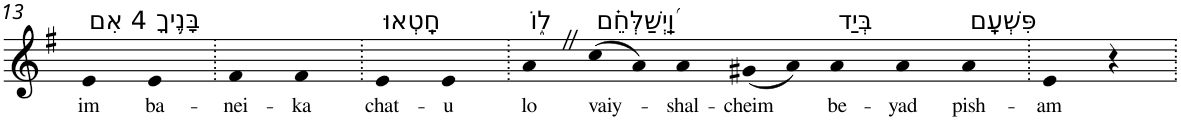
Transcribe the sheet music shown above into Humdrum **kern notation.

**kern	**text
*part1	*part1
*staff1	*staff1
*I"Piano	*
*I'Pno	*
!!LO:PB:g=z
*clefG2	*
*k[f#]	*
*G:	*
=13	=13
!LO:TX:a:t=4 אִם	!
!	!LO:LY:b
4e	im
!LO:TX:a:t=בָּנֶ֥יךָ	!
!	!LO:LY:b
4e	ba-
=14.	=14.
!	!LO:LY:b
4f#	-nei-
!	!LO:LY:b
4f#	-ka
=15.	=15.
!LO:TX:a:t=חָֽטְאוּ	!
!	!LO:LY:b
4e	chat-
!	!LO:LY:b
4e	-u
=16.	=16.
!LO:TX:a:t=ל֑וֹ	!
!	!LO:LY:b
4aZ	lo
!LO:TX:a:t=וַֽ֝יְשַׁלְּחֵ֗ם	!
!	!LO:LY:b
(8cc	vaiy-
8a)	.
!	!LO:LY:b
4a	-shal-
!	!LO:LY:b
(8g#X	-cheim
8a)	.
!LO:TX:a:t=בְּיַד	!
!	!LO:LY:b
4a	be-
!	!LO:LY:b
4a	-yad
!LO:TX:a:t=פִּשְׁעָֽם	!
!	!LO:LY:b
4a	pish-
=17.	=17.
!	!LO:LY:b
4e	-am
4r	.
=.	=.
*-	*-
